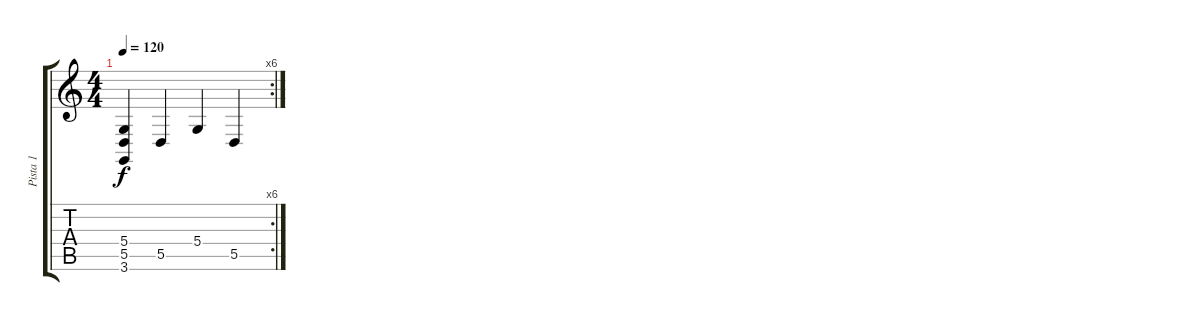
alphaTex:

\track ("Pista 1" "Pista 1") {instrument acousticgrandpiano}
\staff {score tabs}
\tuning (E4 B3 G3 D3 A2 E2) {hide}
\rc 6
\ts (4 4)
\tempo 120
\clef g2
\ks c
(5.4 5.5 3.6).4{dy f} 5.5.4 5.4.4 5.5.4
